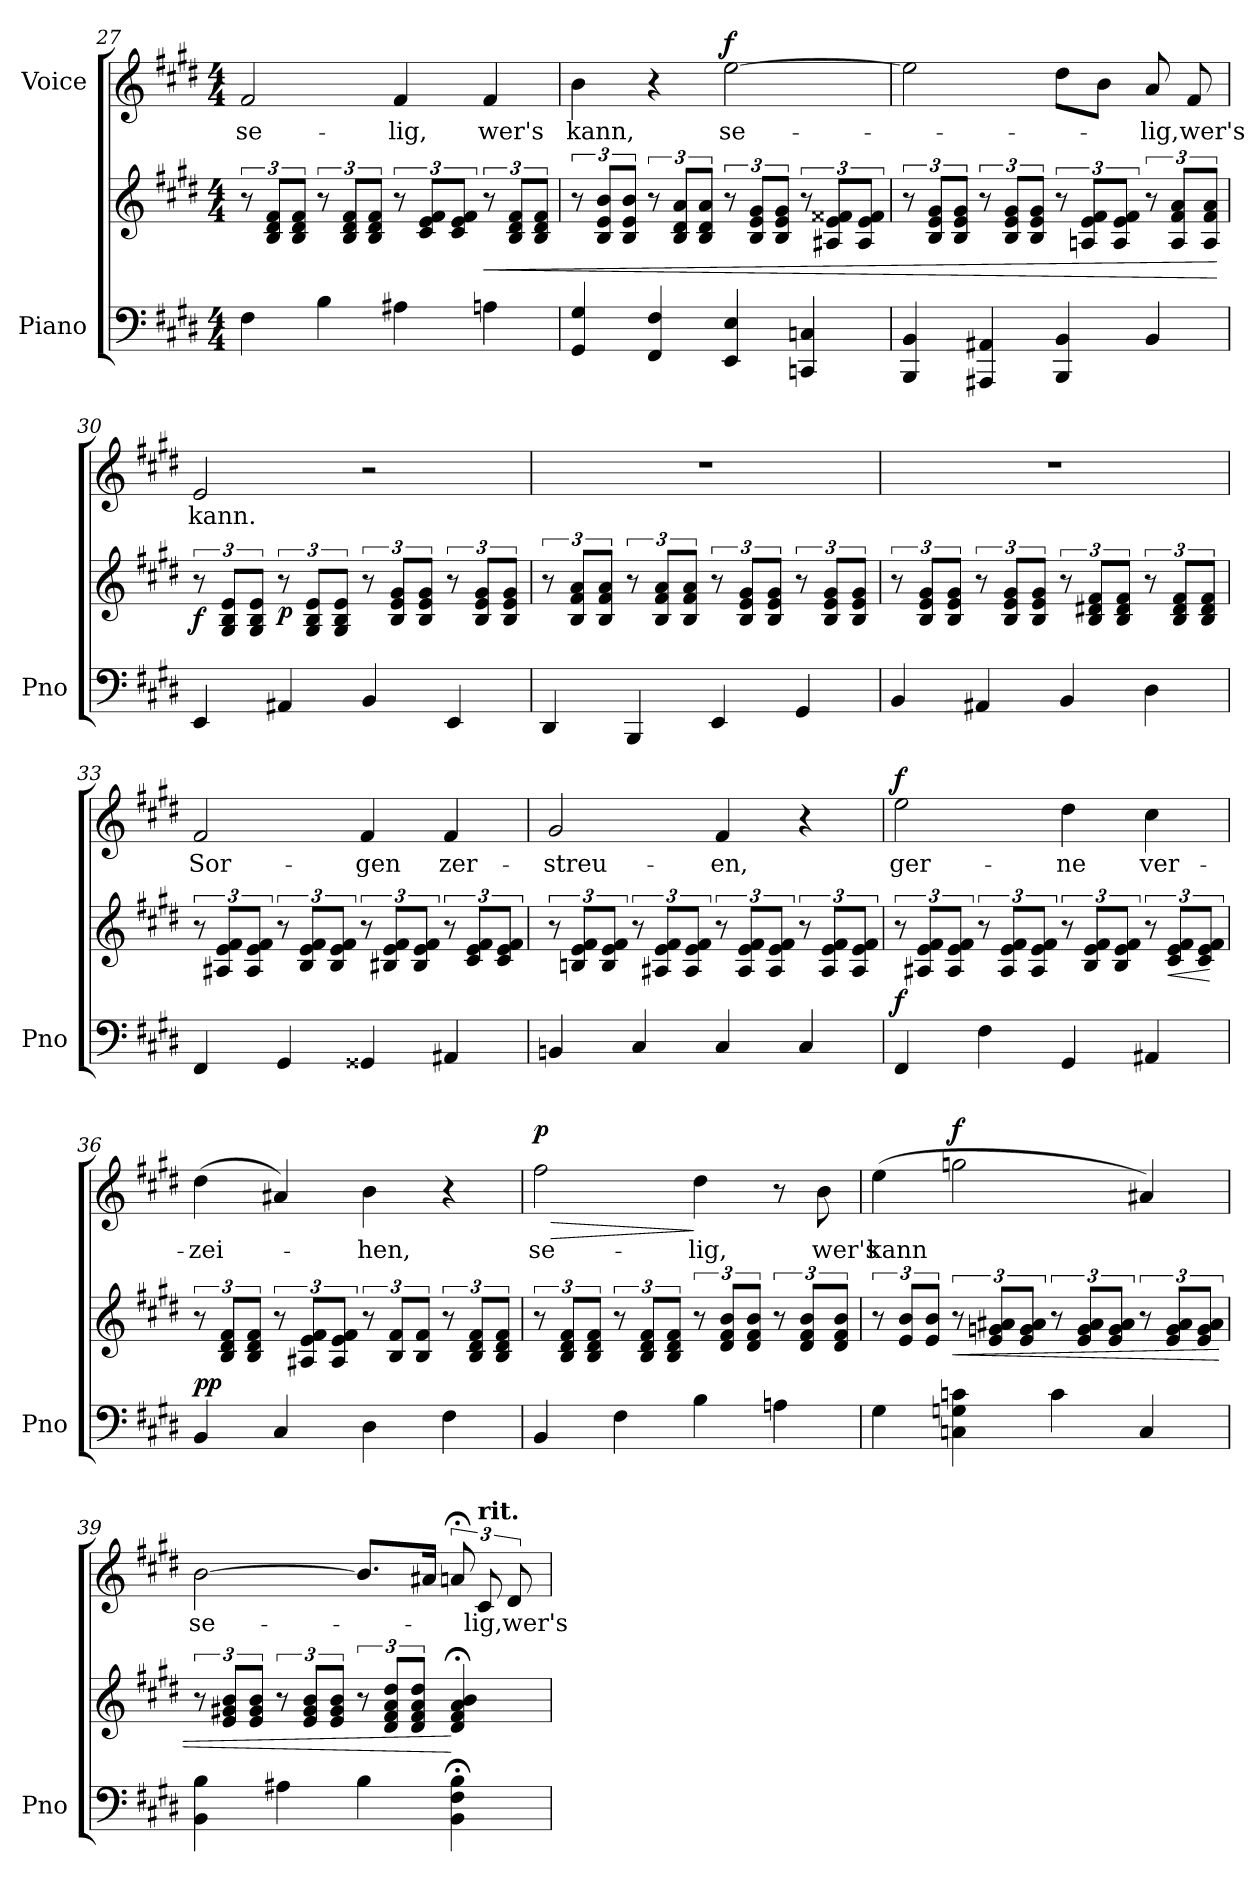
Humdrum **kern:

**kern	**kern	**dynam	**kern	**text	**dynam
*part2	*part2	*part2	*part1	*part1	*part1
*staff3	*staff2	*staff2/3	*staff1	*staff1	*staff1
*I"Piano	*	*	*I"Voice	*	*
*I'Pno	*	*	*	*	*
!!LO:LB:g=z
*clefF4	*clefG2	*	*clefG2	*	*
*k[f#c#g#d#]	*k[f#c#g#d#]	*	*k[f#c#g#d#]	*	*
*M4/4	*M4/4	*	*M4/4	*	*
=27	=27	=27	=27	=27	=27
!	!	!	!	!LO:LY:b	!
4F#\	12r	.	2f#/	se-	.
.	12B/ 12d#/ 12f#/L	.	.	.	.
.	12B/ 12d#/ 12f#/J	.	.	.	.
4B\	12r	.	.	.	.
.	12B/ 12d#/ 12f#/L	.	.	.	.
.	12B/ 12d#/ 12f#/J	.	.	.	.
!	!	!	!	!LO:LY:b	!
4A#X\	12r	.	4f#/	-lig,	.
.	12c#/ 12e/ 12f#/L	.	.	.	.
.	12c#/ 12e/ 12f#/J	.	.	.	.
!	!	!LO:HP:b	!	!LO:LY:b	!
4An\	12r	<	4f#/	wer's	.
.	12B/ 12d#/ 12f#/L	.	.	.	.
.	12B/ 12d#/ 12f#/J	.	.	.	.
=28	=28	=28	=28	=28	=28
!	!	!	!	!LO:LY:b	!
4GG#/ 4G#/	12r	.	4b\	kann,	.
.	12B/ 12e/ 12b/L	.	.	.	.
.	12B/ 12e/ 12b/J	.	.	.	.
4FF#/ 4F#/	12r	.	4r	.	.
.	12B/ 12d#/ 12a/L	.	.	.	.
.	12B/ 12d#/ 12a/J	.	.	.	.
!	!	!	!	!LO:LY:b	!LO:DY:a
4EE/ 4E/	12r	.	[2ee\	se-	f
.	12B/ 12e/ 12g#/L	.	.	.	.
.	12B/ 12e/ 12g#/J	.	.	.	.
4CCn/ 4Cn/	12r	.	.	.	.
.	12A#X/ 12e/ 12f##X/L	.	.	.	.
.	12A#/ 12e/ 12f##/J	.	.	.	.
=29	=29	=29	=29	=29	=29
4BBB/ 4BB/	12r	.	2ee\]	.	.
.	12B/ 12e/ 12g#/L	.	.	.	.
.	12B/ 12e/ 12g#/J	.	.	.	.
4AAA#X/ 4AA#X/	12r	.	.	.	.
.	12B/ 12e/ 12g#/L	.	.	.	.
.	12B/ 12e/ 12g#/J	.	.	.	.
4BBB/ 4BB/	12r	.	8dd#\L	.	.
.	12An/ 12e/ 12f#/L	.	.	.	.
.	.	.	8b\J	.	.
.	12A/ 12e/ 12f#/J	.	.	.	.
!	!	!	!	!LO:LY:b	!
4BB/	12r	.	8a/	-lig,	.
.	12A/ 12f#/ 12a/L	.	.	.	.
!	!	!	!	!LO:LY:b	!
.	.	.	8f#/	wer's	.
.	12A/ 12f#/ 12a/J	.	.	.	.
.	.	[	.	.	.
!!LO:LB:g=z
=30	=30	=30	=30	=30	=30
!	!	!LO:DY:b	!	!LO:LY:b	!
4EE/	12r	f	2e/	kann.	.
.	12G#/ 12B/ 12e/L	.	.	.	.
.	12G#/ 12B/ 12e/J	.	.	.	.
!	!	!LO:DY:b	!	!	!
4AA#X/	12r	p	.	.	.
.	12G#/ 12B/ 12e/L	.	.	.	.
.	12G#/ 12B/ 12e/J	.	.	.	.
4BB/	12r	.	2r	.	.
.	12B/ 12e/ 12g#/L	.	.	.	.
.	12B/ 12e/ 12g#/J	.	.	.	.
4EE/	12r	.	.	.	.
.	12B/ 12e/ 12g#/L	.	.	.	.
.	12B/ 12e/ 12g#/J	.	.	.	.
=31	=31	=31	=31	=31	=31
4DD#/	12r	.	1r	.	.
.	12B/ 12f#/ 12a/L	.	.	.	.
.	12B/ 12f#/ 12a/J	.	.	.	.
4BBB/	12r	.	.	.	.
.	12B/ 12f#/ 12a/L	.	.	.	.
.	12B/ 12f#/ 12a/J	.	.	.	.
4EE/	12r	.	.	.	.
.	12B/ 12e/ 12g#/L	.	.	.	.
.	12B/ 12e/ 12g#/J	.	.	.	.
4GG#/	12r	.	.	.	.
.	12B/ 12e/ 12g#/L	.	.	.	.
.	12B/ 12e/ 12g#/J	.	.	.	.
=32	=32	=32	=32	=32	=32
4BB/	12r	.	1r	.	.
.	12B/ 12e/ 12g#/L	.	.	.	.
.	12B/ 12e/ 12g#/J	.	.	.	.
4AA#X/	12r	.	.	.	.
.	12B/ 12e/ 12g#/L	.	.	.	.
.	12B/ 12e/ 12g#/J	.	.	.	.
4BB/	12r	.	.	.	.
.	12B/ 12d#X/ 12f#/L	.	.	.	.
.	12B/ 12d#/ 12f#/J	.	.	.	.
4D#\	12r	.	.	.	.
.	12B/ 12d#/ 12f#/L	.	.	.	.
.	12B/ 12d#/ 12f#/J	.	.	.	.
!!LO:LB:g=z
=33	=33	=33	=33	=33	=33
!	!	!	!	!LO:LY:b	!
4FF#/	12r	.	2f#/	Sor-	.
.	12A#X/ 12e/ 12f#/L	.	.	.	.
.	12A#/ 12e/ 12f#/J	.	.	.	.
4GG#/	12r	.	.	.	.
.	12B/ 12e/ 12f#/L	.	.	.	.
.	12B/ 12e/ 12f#/J	.	.	.	.
!	!	!	!	!LO:LY:b	!
4GG##X/	12r	.	4f#/	-gen	.
.	12B#X/ 12e/ 12f#/L	.	.	.	.
.	12B#/ 12e/ 12f#/J	.	.	.	.
!	!	!	!	!LO:LY:b	!
4AA#X/	12r	.	4f#/	zer-	.
.	12c#/ 12e/ 12f#/L	.	.	.	.
.	12c#/ 12e/ 12f#/J	.	.	.	.
=34	=34	=34	=34	=34	=34
!	!	!	!	!LO:LY:b	!
4BBn/	12r	.	2g#/	-streu-	.
.	12Bn/ 12e/ 12f#/L	.	.	.	.
.	12B/ 12e/ 12f#/J	.	.	.	.
4C#/	12r	.	.	.	.
.	12A#X/ 12e/ 12f#/L	.	.	.	.
.	12A#/ 12e/ 12f#/J	.	.	.	.
!	!	!	!	!LO:LY:b	!
4C#/	12r	.	4f#/	-en,	.
.	12A#/ 12e/ 12f#/L	.	.	.	.
.	12A#/ 12e/ 12f#/J	.	.	.	.
4C#/	12r	.	4r	.	.
.	12A#/ 12e/ 12f#/L	.	.	.	.
.	12A#/ 12e/ 12f#/J	.	.	.	.
!!LO:PB:g=z
=35	=35	=35	=35	=35	=35
!	!	!LO:DY:b	!	!LO:LY:b	!LO:DY:a
4FF#/	12r	f	2ee\	ger-	f
.	12A#X/ 12e/ 12f#/L	.	.	.	.
.	12A#/ 12e/ 12f#/J	.	.	.	.
4F#\	12r	.	.	.	.
.	12A#/ 12e/ 12f#/L	.	.	.	.
.	12A#/ 12e/ 12f#/J	.	.	.	.
!	!	!	!	!LO:LY:b	!
4GG#/	12r	.	4dd#\	-ne	.
.	12B/ 12e/ 12f#/L	.	.	.	.
.	12B/ 12e/ 12f#/J	.	.	.	.
!	!	!	!	!LO:LY:b	!
4AA#X/	12r	.	4cc#\	ver-	.
!	!	!LO:HP:b	!	!	!
.	12c#/ 12e/ 12f#/L	<	.	.	.
.	12c#/ 12e/ 12f#/J	.	.	.	.
.	.	[	.	.	.
=36	=36	=36	=36	=36	=36
!	!	!LO:DY:a=2	!	!LO:LY:b	!
4BB/	12r	pp	(4dd#\	-zei-	.
.	12B/ 12d#/ 12f#/L	.	.	.	.
.	12B/ 12d#/ 12f#/J	.	.	.	.
4C#/	12r	.	4a#X/)	.	.
.	12A#X/ 12e/ 12f#/L	.	.	.	.
.	12A#/ 12e/ 12f#/J	.	.	.	.
!	!	!	!	!LO:LY:b	!
4D#\	12r	.	4b\	-hen,	.
.	12B/ 12f#/L	.	.	.	.
.	12B/ 12f#/J	.	.	.	.
4F#\	12r	.	4r	.	.
.	12B/ 12d#/ 12f#/L	.	.	.	.
.	12B/ 12d#/ 12f#/J	.	.	.	.
=37	=37	=37	=37	=37	=37
!	!	!	!	!LO:LY:b	!LO:HP:b
!	!	!	!	!	!LO:DY:n=1:a
4BB/	12r	.	2ff#\	se-	> p
.	12B/ 12d#/ 12f#/L	.	.	.	.
.	12B/ 12d#/ 12f#/J	.	.	.	.
4F#\	12r	.	.	.	.
.	12B/ 12d#/ 12f#/L	.	.	.	.
.	12B/ 12d#/ 12f#/J	.	.	.	.
!	!	!	!	!LO:LY:b	!
4B\	12r	.	4dd#\	-lig,	]
.	12d#/ 12f#/ 12b/L	.	.	.	.
.	12d#/ 12f#/ 12b/J	.	.	.	.
4An\	12r	.	8r	.	.
.	12d#/ 12f#/ 12b/L	.	.	.	.
!	!	!	!	!LO:LY:b	!
.	.	.	8b\	wer's	.
.	12d#/ 12f#/ 12b/J	.	.	.	.
!!LO:LB:g=z
=38	=38	=38	=38	=38	=38
!	!	!	!	!LO:LY:b	!
4G#\	12r	.	(4ee\	kann	.
.	12e/ 12b/L	.	.	.	.
.	12e/ 12b/J	.	.	.	.
!	!	!LO:HP:b	!	!	!LO:DY:a
4Cn\ 4Gn\ 4cn\	12r	<	2ggn\	.	f
.	12e/ 12gn/ 12a#X/L	.	.	.	.
.	12e/ 12g/ 12a#/J	.	.	.	.
4c\	12r	.	.	.	.
.	12e/ 12g/ 12a#/L	.	.	.	.
.	12e/ 12g/ 12a#/J	.	.	.	.
4C/	12r	.	4a#X/)	.	.
.	12e/ 12g/ 12a#/L	.	.	.	.
.	12e/ 12g/ 12a#/J	.	.	.	.
=39	=39	=39	=39	=39	=39
!	!	!	!	!LO:LY:b	!
4BB\ 4B\	12r	.	[2b\	se-	.
.	12e/ 12g#X/ 12b/L	.	.	.	.
.	12e/ 12g#/ 12b/J	.	.	.	.
4A#X\	12r	.	.	.	.
.	12e/ 12g#/ 12b/L	.	.	.	.
.	12e/ 12g#/ 12b/J	.	.	.	.
4B\	12r	.	8.b/L]	.	.
.	12d#/ 12f#/ 12a/ 12dd#/L	.	.	.	.
.	12d#/ 12f#/ 12a/ 12dd#/J	.	.	.	.
.	.	.	16a#X/Jk	.	.
4BB\;< 4F#\;< 4B\;<	4d#/;< 4f#/;< 4a/;< 4b/;<	[	12an;</	.	.
!	!	!	!LO:TX:a:B:t=rit.	!	!
!	!	!	!	!LO:LY:b	!
.	.	.	12c#/	-lig,	.
!	!	!	!	!LO:LY:b	!
.	.	.	12d#/	wer's	.
=	=	=	=	=	=
*-	*-	*-	*-	*-	*-
